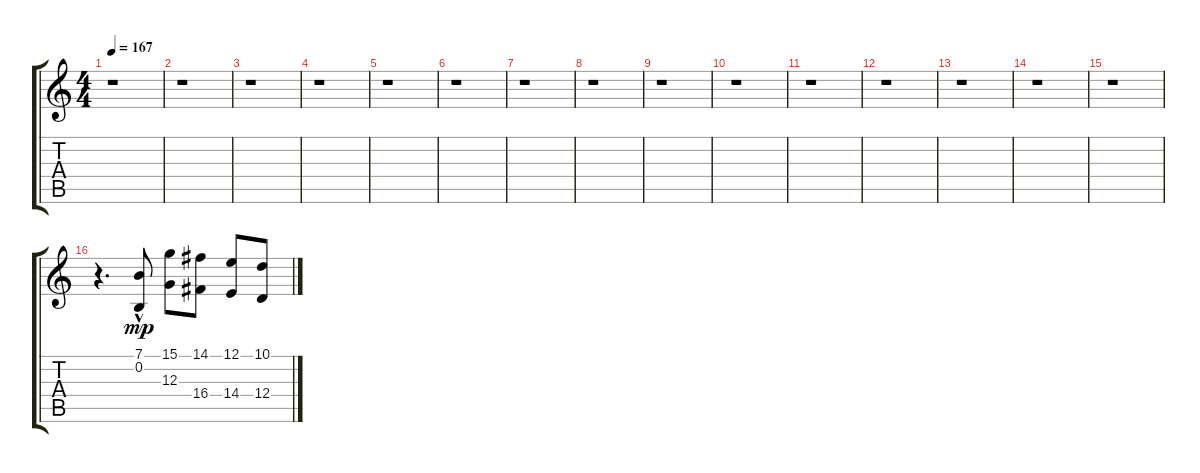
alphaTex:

\track "" {instrument vibraphone}
\staff {score tabs}
\tuning (E4 B3 G3 D3 A2 E2) {hide}
\ts (4 4)
\tempo 167
\clef g2
\ks c
r.1{dy f} |
r.1 |
r.1 |
r.1 |
r.1 |
r.1 |
r.1 |
r.1 |
r.1 |
r.1 |
r.1 |
r.1 |
r.1 |
r.1 |
r.1 |
r.4{d} (7.1{hac} 0.2{hac}).8{dy mp} (15.1 12.3).8 (14.1 16.4).8 (12.1 14.4).8 (10.1 12.4).8
